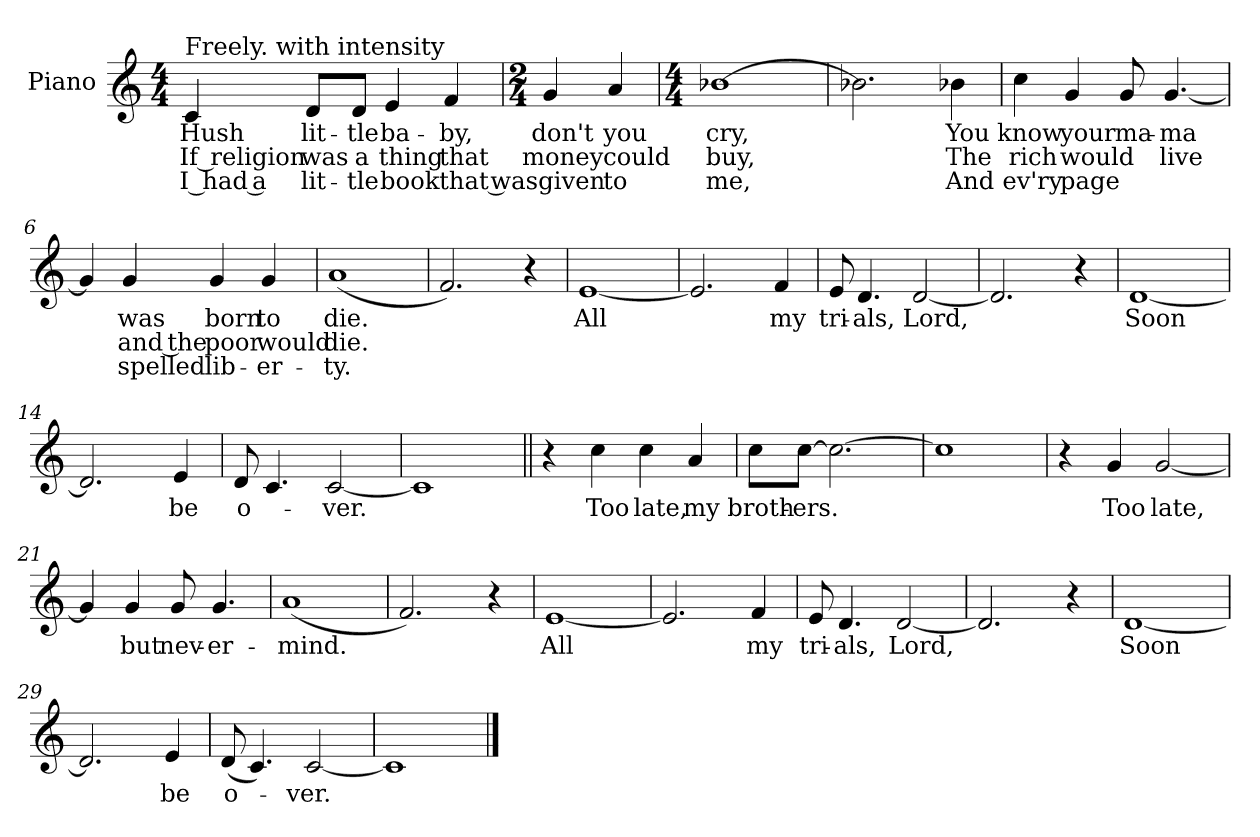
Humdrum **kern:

**kern	**text	**text	**text
*part1	*part1	*part1	*part1
*staff1	*staff1	*staff1	*staff1
*I"Piano	*	*	*
*I'Pno	*	*	*
*clefG2	*	*	*
*k[]	*	*	*
*C:	*	*	*
*M4/4	*	*	*
=1	=1	=1	=1
!LO:TX:a:t=Freely. with intensity	!	!	!
4c/	Hush	If religion	I had a
8d/L	lit-	was	lit-
8d/J	-tle	a	-tle
4e/	ba-	thing	book
4f/	-by,	that	that was
=2	=2	=2	=2
*M2/4	*	*	*
4g/	don't	money	given
4a/	you	could	to
=3	=3	=3	=3
*M4/4	*	*	*
[1b-X	cry,	buy,	me,
=4	=4	=4	=4
2.b-X\]	.	.	.
4b-X\	You	The	And
=5	=5	=5	=5
4cc\	know	rich	ev'ry
4g/	your	would	page
8g/	ma-	.	.
[4.g/	-ma	live	.
=6	=6	=6	=6
4g/]	.	.	.
4g/	was	and the	spelled
4g/	born	poor	lib-
4g/	to	would	-er-
=7	=7	=7	=7
(1a	die.	die.	-ty.
=8	=8	=8	=8
2.f/)	.	.	.
4r	.	.	.
!!LO:LB:g=z
=9	=9	=9	=9
[1e	All	.	.
=10	=10	=10	=10
2.e/]	.	.	.
4f/	my	.	.
=11	=11	=11	=11
8e/	tri-	.	.
4.d/	-als,	.	.
[2d/	Lord,	.	.
=12	=12	=12	=12
2.d/]	.	.	.
4r	.	.	.
=13	=13	=13	=13
[1d	Soon	.	.
=14	=14	=14	=14
2.d/]	.	.	.
4e/	be	.	.
=15	=15	=15	=15
8d/	o-	.	.
4.c/	.	.	.
[2c/	-ver.	.	.
=16	=16	=16	=16
1c]	.	.	.
!!LO:LB:g=z
=17||	=17||	=17||	=17||
4r	.	.	.
4cc\	Too	.	.
4cc\	late,	.	.
4a/	my	.	.
=18	=18	=18	=18
8cc\L	broth-	.	.
[8cc\J	-ers.	.	.
2.cc\_	.	.	.
=19	=19	=19	=19
1cc]	.	.	.
=20	=20	=20	=20
4r	.	.	.
4g/	Too	.	.
[2g/	late,	.	.
=21	=21	=21	=21
4g/]	.	.	.
4g/	but	.	.
8g/	nev-	.	.
4.g/	-er-	.	.
=22	=22	=22	=22
(1a	-mind.	.	.
=23	=23	=23	=23
2.f/)	.	.	.
4r	.	.	.
!!LO:LB:g=z
=24	=24	=24	=24
[1e	All	.	.
=25	=25	=25	=25
2.e/]	.	.	.
4f/	my	.	.
=26	=26	=26	=26
8e/	tri-	.	.
4.d/	-als,	.	.
[2d/	Lord,	.	.
=27	=27	=27	=27
2.d/]	.	.	.
4r	.	.	.
=28	=28	=28	=28
[1d	Soon	.	.
=29	=29	=29	=29
2.d/]	.	.	.
4e/	be	.	.
=30	=30	=30	=30
(8d/	o-	.	.
4.c/)	.	.	.
[2c/	-ver.	.	.
=31	=31	=31	=31
1c]	.	.	.
==	==	==	==
*-	*-	*-	*-
